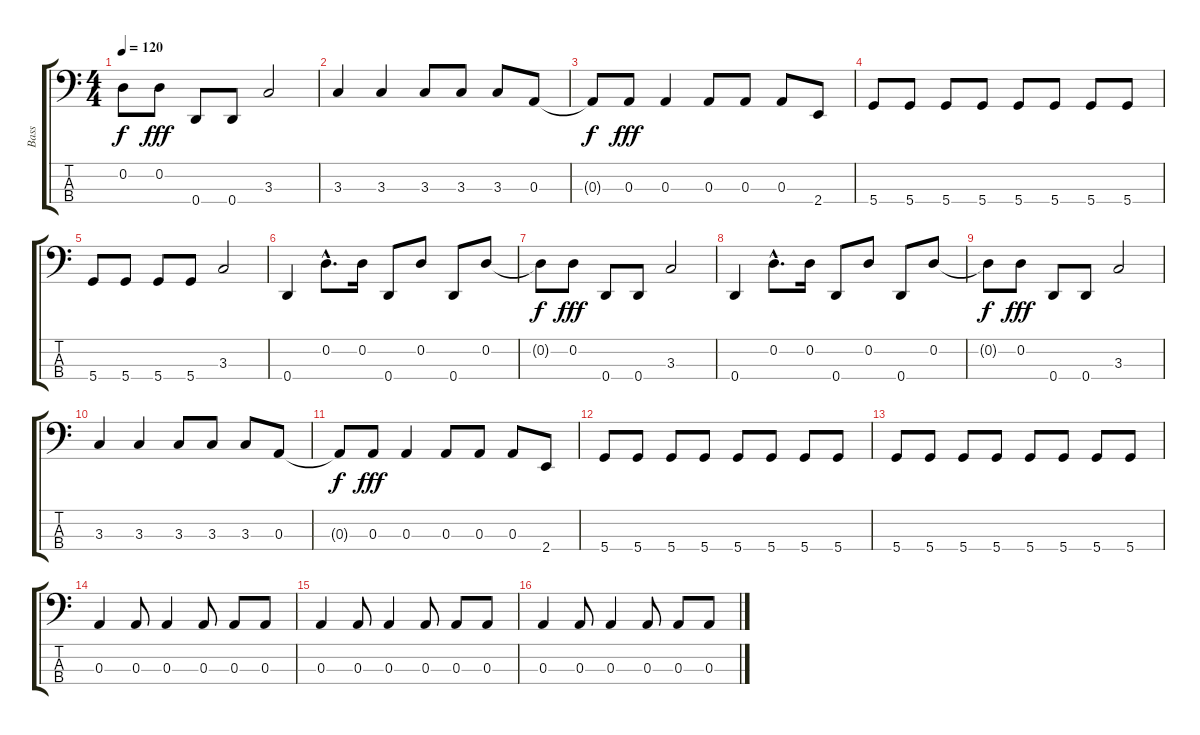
\track ("Bass" "Bass") {instrument electricbasspick}
\staff {score tabs}
\tuning (G2 D2 A1 D1) {hide}
\ts (4 4)
\tempo 120
\clef f4
\ks c
0.2{t}.8{dy f} 0.2.8{dy fff} 0.4.8 0.4.8 3.3.2 |
3.3.4 3.3.4 3.3.8 3.3.8 3.3.8 0.3.8 |
0.3{t}.8{dy f} 0.3.8{dy fff} 0.3.4 0.3.8 0.3.8 0.3.8 2.4.8 |
5.4.8 5.4.8 5.4.8 5.4.8 5.4.8 5.4.8 5.4.8 5.4.8 |
5.4.8 5.4.8 5.4.8 5.4.8 3.3.2 |
0.4.4 0.2{hac}.8{d} 0.2.16 0.4.8 0.2.8 0.4.8 0.2.8 |
0.2{t}.8{dy f} 0.2.8{dy fff} 0.4.8 0.4.8 3.3.2 |
0.4.4 0.2{hac}.8{d} 0.2.16 0.4.8 0.2.8 0.4.8 0.2.8 |
0.2{t}.8{dy f} 0.2.8{dy fff} 0.4.8 0.4.8 3.3.2 |
3.3.4 3.3.4 3.3.8 3.3.8 3.3.8 0.3.8 |
0.3{t}.8{dy f} 0.3.8{dy fff} 0.3.4 0.3.8 0.3.8 0.3.8 2.4.8 |
5.4.8 5.4.8 5.4.8 5.4.8 5.4.8 5.4.8 5.4.8 5.4.8 |
5.4.8 5.4.8 5.4.8 5.4.8 5.4.8 5.4.8 5.4.8 5.4.8 |
0.3.4 0.3.8 0.3.4 0.3.8 0.3.8 0.3.8 |
0.3.4 0.3.8 0.3.4 0.3.8 0.3.8 0.3.8 |
0.3.4 0.3.8 0.3.4 0.3.8 0.3.8 0.3.8
